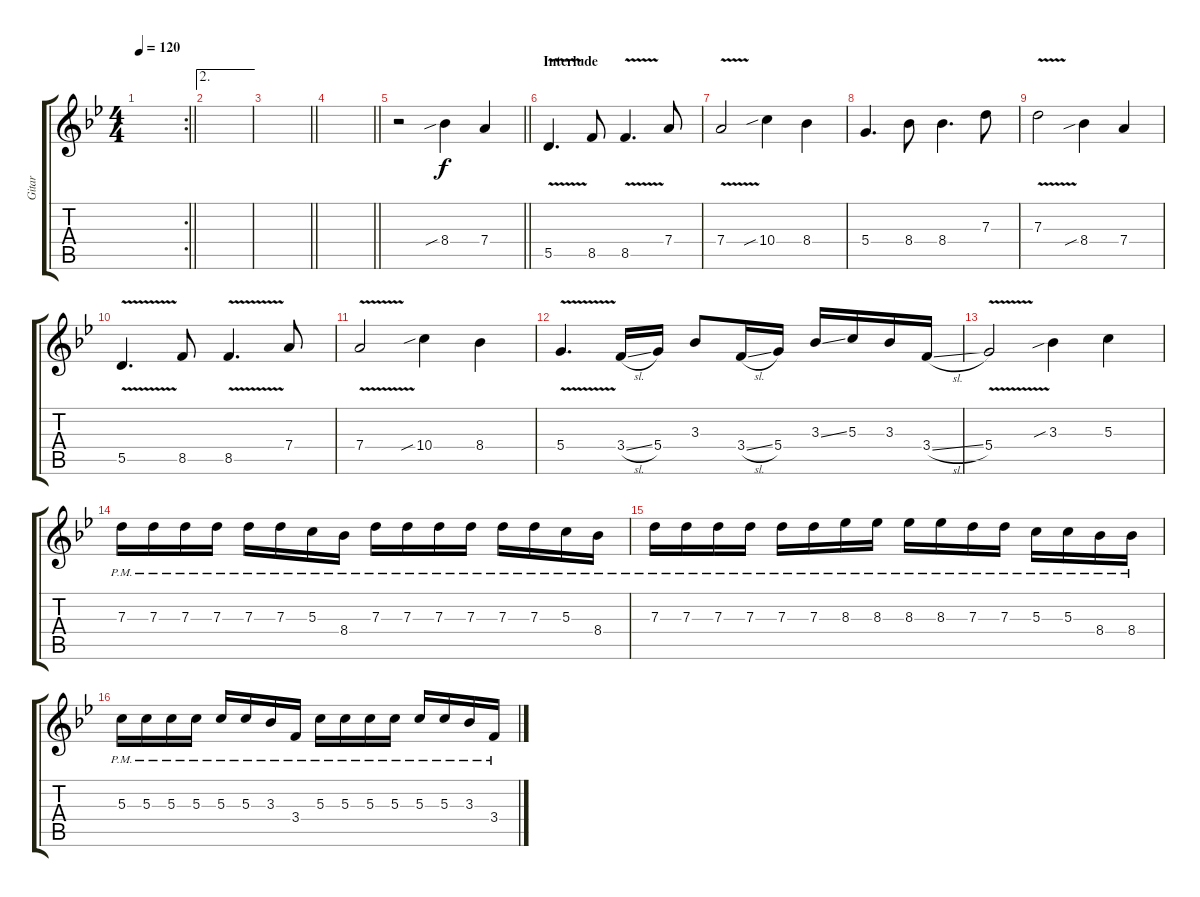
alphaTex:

\track ("Gitar" "Gitar") {instrument overdrivenguitar}
\staff {score tabs}
\tuning (E4 B3 G3 D3 A2 D2) {hide}
\rc 2
\ts (4 4)
\tempo 120
\clef g2
\barLineRight lightlight
\ks bb
|
\ae 2
|
\barLineRight lightlight
|
\barLineRight lightlight
|
\barLineRight lightlight
r.2 8.4{sib}.4 7.4.4 |
\section ("" "Interlude")
5.5{v}.4{d} 8.5.8 8.5{v}.4{d} 7.4.8 |
7.4{v}.2 10.4{sib}.4 8.4.4 |
5.4.4{d} 8.4.8 8.4.4{d} 7.3.8 |
7.3{v}.2 8.4{sib}.4 7.4.4 |
5.5{v}.4{d} 8.5.8 8.5{v}.4{d} 7.4.8 |
7.4{v}.2 10.4{sib}.4 8.4.4 |
5.4{v}.4{d} 3.4{sl}.16 5.4.16 3.3.8 3.4{sl}.16 5.4.16 3.3{ss}.16 5.3.16 3.3.16 3.4{sl}.16 |
5.4{v}.2 3.3{sib}.4 5.3.4 |
7.3{pm}.16 7.3{pm}.16 7.3{pm}.16 7.3{pm}.16 7.3{pm}.16 7.3{pm}.16 5.3{pm}.16 8.4{pm}.16 7.3{pm}.16 7.3{pm}.16 7.3{pm}.16 7.3{pm}.16 7.3{pm}.16 7.3{pm}.16 5.3{pm}.16 8.4{pm}.16 |
7.3{pm}.16 7.3{pm}.16 7.3{pm}.16 7.3{pm}.16 7.3{pm}.16 7.3{pm}.16 8.3{pm}.16 8.3{pm}.16 8.3{pm}.16 8.3{pm}.16 7.3{pm}.16 7.3{pm}.16 5.3{pm}.16 5.3{pm}.16 8.4{pm}.16 8.4{pm}.16 |
5.3{pm}.16 5.3{pm}.16 5.3{pm}.16 5.3{pm}.16 5.3{pm}.16 5.3{pm}.16 3.3{pm}.16 3.4{pm}.16 5.3{pm}.16 5.3{pm}.16 5.3{pm}.16 5.3{pm}.16 5.3{pm}.16 5.3{pm}.16 3.3{pm}.16 3.4{pm}.16
